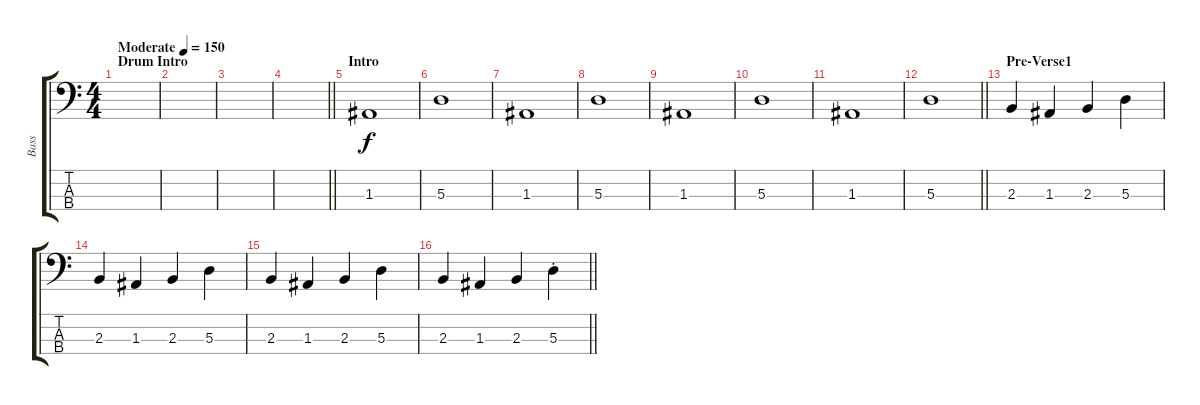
\track ("Bass" "Bass") {solo instrument slapbass2}
\staff {score tabs}
\tuning (G2 D2 A1 E1) {hide}
\ts (4 4)
\section ("" "Drum Intro")
\tempo (150 "Moderate")
\clef f4
\ks c
|
|
|
\barLineRight lightlight
|
\section ("" "Intro")
1.3.1 |
5.3.1 |
1.3.1 |
5.3.1 |
1.3.1 |
5.3.1 |
1.3.1 |
\barLineRight lightlight
5.3.1 |
\section ("" "Pre-Verse1")
2.3.4 1.3.4 2.3.4 5.3.4 |
2.3.4 1.3.4 2.3.4 5.3.4 |
2.3.4 1.3.4 2.3.4 5.3.4 |
\barLineRight lightlight
2.3.4 1.3.4 2.3.4 5.3{st}.4
